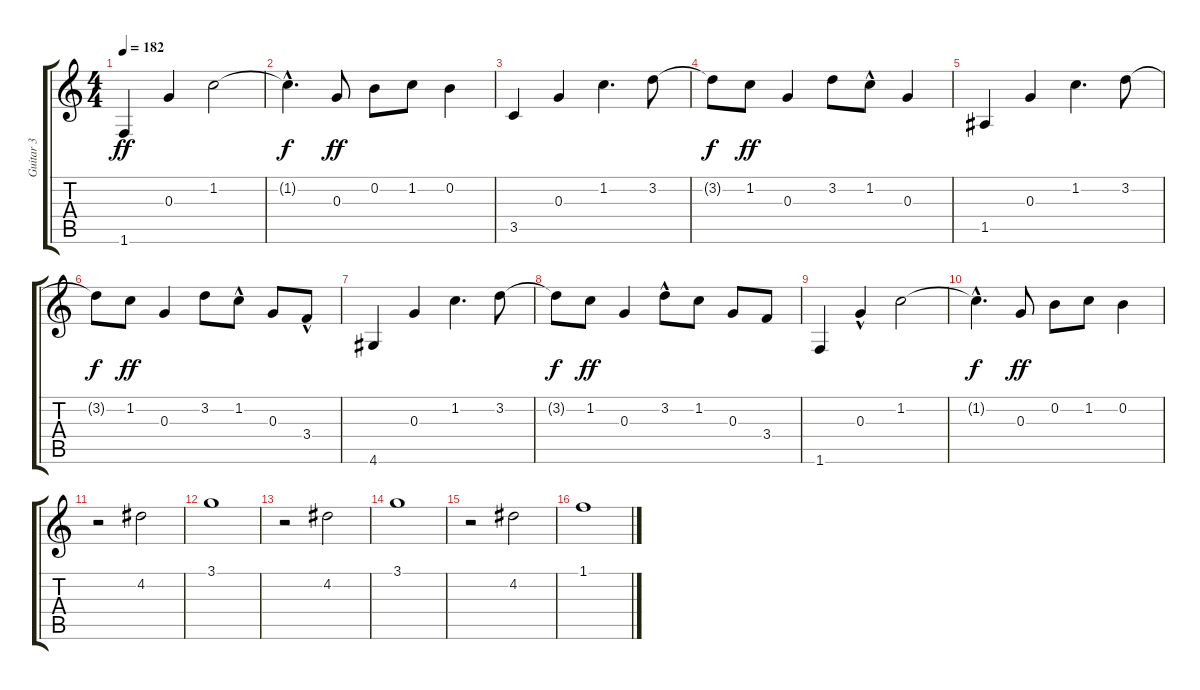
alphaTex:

\track ("Guitar 3" "Guitar 3") {instrument electricguitarclean}
\staff {score tabs}
\tuning (E4 B3 G3 D3 A2 E2) {hide}
\ts (4 4)
\tempo 182
\clef g2
\ks c
1.6.4{dy ff} 0.3.4 1.2.2 |
1.2{hac t}.4{d dy f} 0.3.8{dy ff} 0.2.8 1.2.8 0.2.4 |
3.5.4 0.3.4 1.2.4{d} 3.2.8 |
3.2{t}.8{dy f} 1.2.8{dy ff} 0.3.4 3.2.8 1.2{hac}.8 0.3.4 |
1.5.4 0.3.4 1.2.4{d} 3.2.8 |
3.2{t}.8{dy f} 1.2.8{dy ff} 0.3.4 3.2.8 1.2{hac}.8 0.3.8 3.4{hac}.8 |
4.6.4 0.3.4 1.2.4{d} 3.2.8 |
3.2{t}.8{dy f} 1.2.8{dy ff} 0.3.4 3.2{hac}.8 1.2.8 0.3.8 3.4.8 |
1.6.4 0.3{hac}.4 1.2.2 |
1.2{hac t}.4{d dy f} 0.3.8{dy ff} 0.2.8 1.2.8 0.2.4 |
r.2 4.2.2 |
3.1.1 |
r.2 4.2.2 |
3.1.1 |
r.2 4.2.2 |
1.1.1
